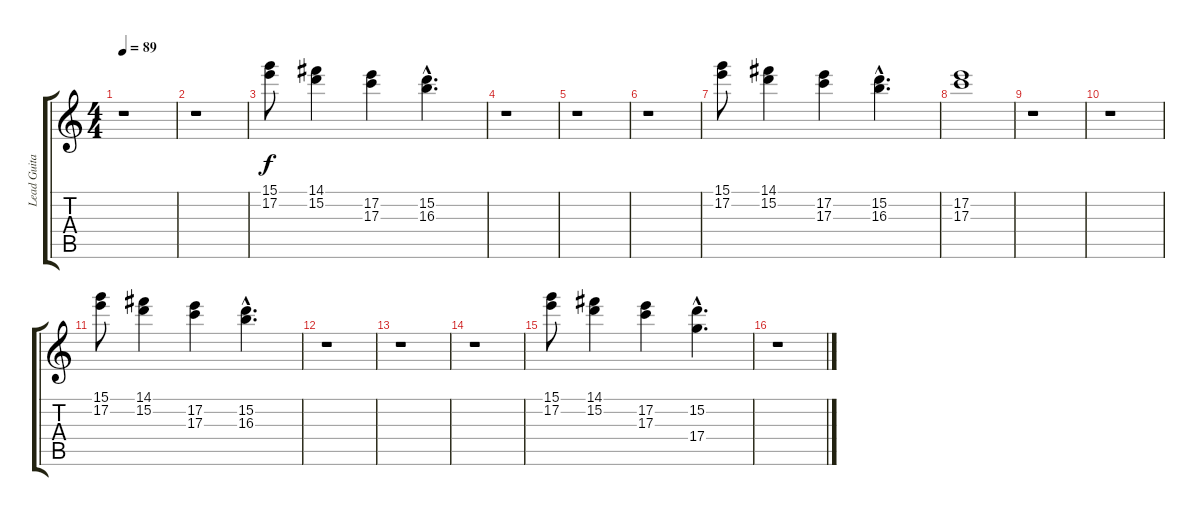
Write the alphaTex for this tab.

\track ("Lead Guitar" "Lead Guita") {instrument distortionguitar}
\staff {score tabs}
\tuning (E4 B3 G3 D3 A2 E2) {hide}
\ts (4 4)
\tempo 89
\clef g2
\ks c
r.1{dy f} |
r.1 |
(15.1 17.2).8 (14.1 15.2).4 (17.2 17.3).4 (15.2{hac} 16.3{hac}).4{d} |
r.1 |
r.1 |
r.1 |
(15.1 17.2).8 (14.1 15.2).4 (17.2 17.3).4 (15.2{hac} 16.3{hac}).4{d} |
(17.2 17.3).1 |
r.1 |
r.1 |
(15.1 17.2).8 (14.1 15.2).4 (17.2 17.3).4 (15.2{hac} 16.3{hac}).4{d} |
r.1 |
r.1 |
r.1 |
(15.1 17.2).8 (14.1 15.2).4 (17.2 17.3).4 (15.2{hac} 17.4{hac}).4{d} |
r.1
